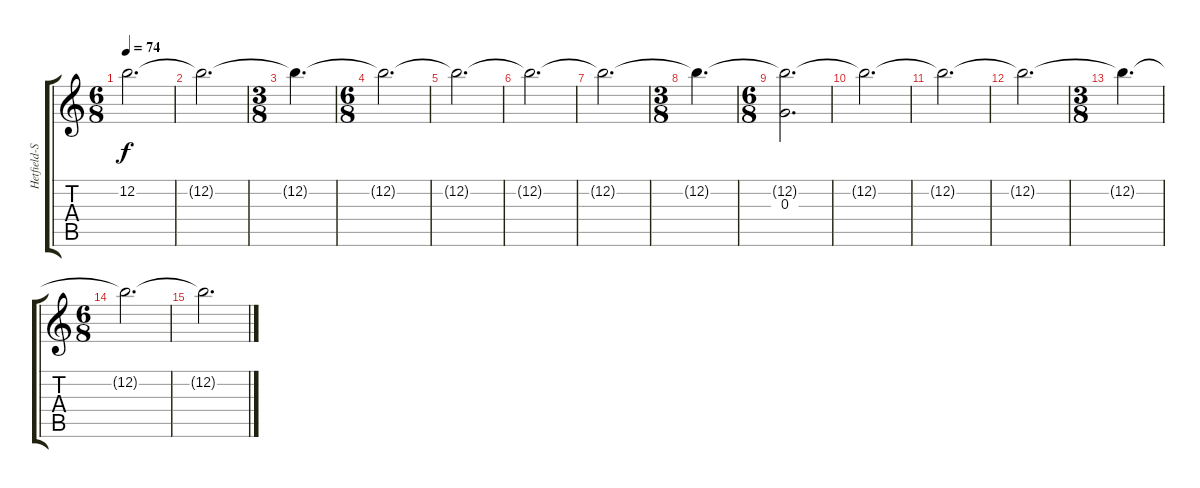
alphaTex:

\track ("Hetfield-Solo" "Hetfield-S") {instrument overdrivenguitar}
\staff {score tabs}
\tuning (E4 B3 G3 D3 A2 E2) {hide}
\ts (6 8)
\tempo 74
\clef g2
\ks c
12.2{t}.2{d dy f} |
12.2{t}.2{d} |
\ts (3 8)
12.2{t}.4{d} |
\ts (6 8)
12.2{t}.2{d} |
12.2{t}.2{d} |
12.2{t}.2{d} |
12.2{t}.2{d} |
\ts (3 8)
12.2{t}.4{d} |
\ts (6 8)
(12.2{t} 0.3).2{d} |
12.2{t}.2{d} |
12.2{t}.2{d} |
12.2{t}.2{d} |
\ts (3 8)
12.2{t}.4{d} |
\ts (6 8)
12.2{t}.2{d volume 0} |
12.2{t}.2{d}
